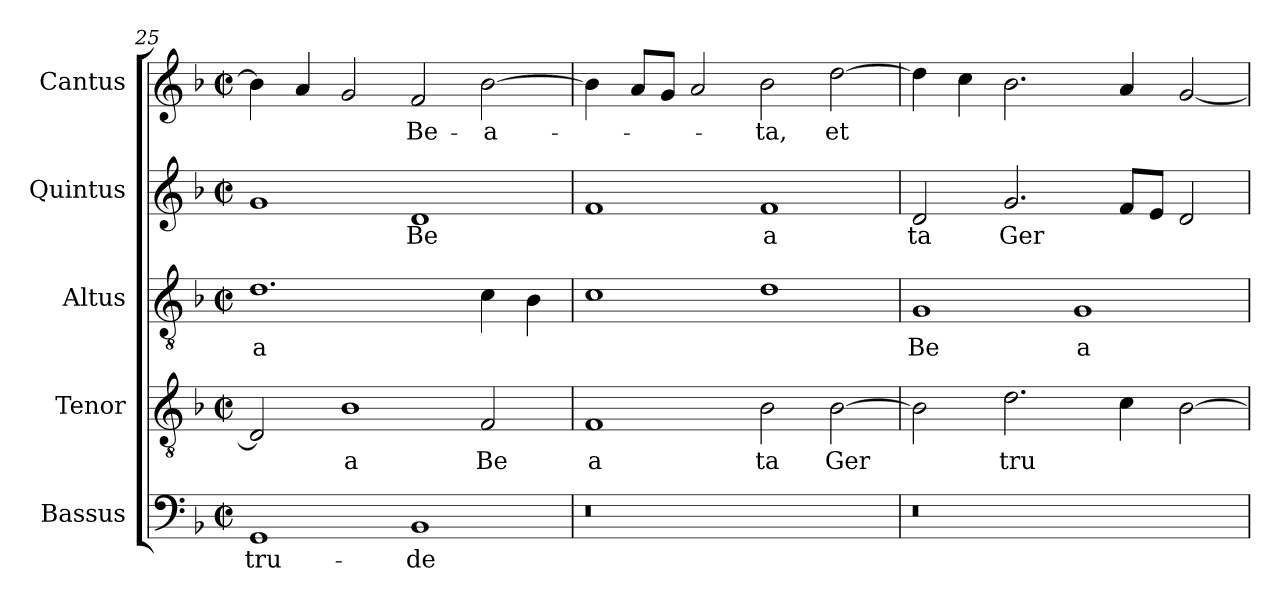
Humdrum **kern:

**kern	**text	**kern	**text	**kern	**text	**kern	**text	**kern	**text
*part5	*part5	*part4	*part4	*part3	*part3	*part2	*part2	*part1	*part1
*staff5	*staff5	*staff4	*staff4	*staff3	*staff3	*staff2	*staff2	*staff1	*staff1
*I"Bassus	*	*I"Tenor	*	*I"Altus	*	*I"Quintus	*	*I"Cantus	*
!!LO:LB:g=z
*clefF4	*	*clefGv2	*	*clefGv2	*	*clefG2	*	*clefG2	*
*k[b-]	*	*k[b-]	*	*k[b-]	*	*k[b-]	*	*k[b-]	*
*F:	*	*F:	*	*F:	*	*F:	*	*F:	*
*M2/2	*	*M2/2	*	*M2/2	*	*M2/2	*	*M2/2	*
*met(c|)	*	*met(c|)	*	*met(c|)	*	*met(c|)	*	*met(c|)	*
=25	=25	=25	=25	=25	=25	=25	=25	=25	=25
!	!LO:LY:b:cj	!	!	!	!LO:LY:b:rj	!	!	!	!
1GG	tru-	2D/]	.	1.d	a	1g	.	4b-\]	.
.	.	.	.	.	.	.	.	4a/	.
!	!	!	!LO:LY:b:cj	!	!	!	!	!	!
.	.	1B-	a	.	.	.	.	2g/	.
!	!LO:LY:b:cj	!	!	!	!	!	!LO:LY:b:cj	!	!LO:LY:b:cj
1BB-	-de	.	.	.	.	1d	Be	2f/	Be-
!	!	!	!LO:LY:b:cj	!	!	!	!	!	!LO:LY:b:cj
.	.	2F/	Be	4c\	.	.	.	[>2b-\	-a-
.	.	.	.	4B-\	.	.	.	.	.
=26	=26	=26	=26	=26	=26	=26	=26	=26	=26
!	!	!	!LO:LY:b:cj	!	!	!	!	!	!
0r	.	1F	a	1c	.	1f	.	4b-\]	.
.	.	.	.	.	.	.	.	8a/L	.
.	.	.	.	.	.	.	.	8g/J	.
.	.	.	.	.	.	.	.	2a/	.
!	!	!	!LO:LY:b:cj	!	!	!	!LO:LY:b:cj	!	!LO:LY:b:cj
.	.	2B-\	ta	1d	.	1f	a	2b-\	-ta,
!	!	!	!LO:LY:b	!	!	!	!	!	!LO:LY:b:cj
.	.	[>2B-\	Ger	.	.	.	.	[>2dd\	et
=27	=27	=27	=27	=27	=27	=27	=27	=27	=27
!	!	!	!	!	!LO:LY:b:cj	!	!LO:LY:b:cj	!	!
0r	.	2B-\]	.	1G	Be	2d/	ta	4dd\]	.
.	.	.	.	.	.	.	.	4cc\	.
!	!	!	!LO:LY:b	!	!	!	!LO:LY:b	!	!
.	.	2.d\	tru	.	.	2.g/	Ger	2.b-\	.
!	!	!	!	!	!LO:LY:b:rj	!	!	!	!
.	.	.	.	1G	a	.	.	.	.
.	.	4c\	.	.	.	8f/L	.	4a/	.
.	.	.	.	.	.	8e/J	.	.	.
.	.	[>2B-\	.	.	.	2d/	.	[<2g/	.
=	=	=	=	=	=	=	=	=	=
*-	*-	*-	*-	*-	*-	*-	*-	*-	*-
